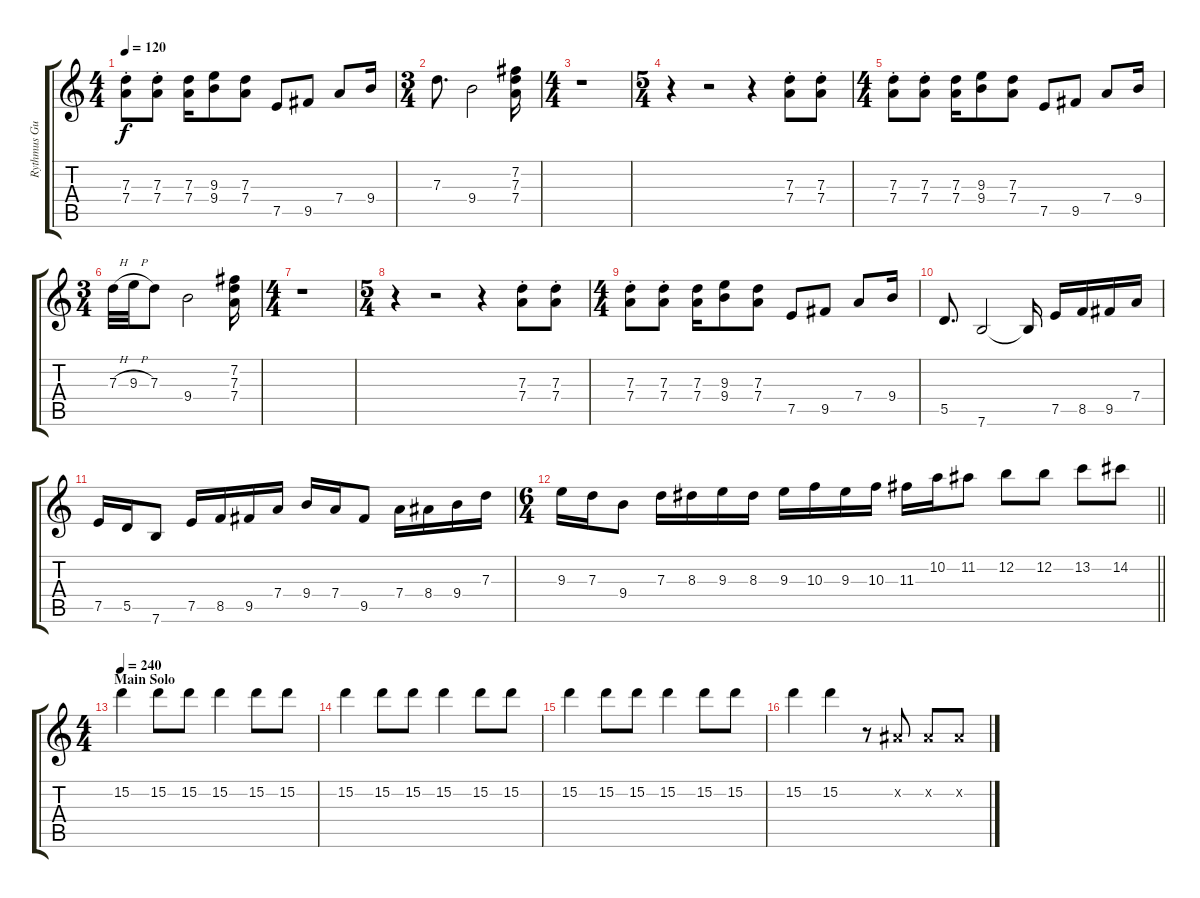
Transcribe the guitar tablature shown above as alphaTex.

\track ("Rythmus Guitar" "Rythmus Gu") {instrument distortionguitar}
\staff {score tabs}
\tuning (E4 B3 G3 D3 A2 E2) {hide}
\ts (4 4)
\tempo 120
\clef g2
\ks c
(7.3{st} 7.4{st}).8{dy f} (7.3{st} 7.4{st}).8 (7.3 7.4).16 (9.3 9.4).8 (7.3 7.4).8 7.5.8 9.5.8 7.4.8 9.4.16 |
\ts (3 4)
7.3.8{d} 9.4.2 (7.2 7.3 7.4).16 |
\ts (4 4)
r.1 |
\ts (5 4)
r.4 r.2 r.4 (7.3{st} 7.4{st}).8 (7.3{st} 7.4{st}).8 |
\ts (4 4)
(7.3{st} 7.4{st}).8 (7.3{st} 7.4{st}).8 (7.3 7.4).16 (9.3 9.4).8 (7.3 7.4).8 7.5.8 9.5.8 7.4.8 9.4.16 |
\ts (3 4)
7.3{h}.32 9.3{h}.32 7.3.8 9.4.2 (7.2 7.3 7.4).16 |
\ts (4 4)
r.1 |
\ts (5 4)
r.4 r.2 r.4 (7.3{st} 7.4{st}).8 (7.3{st} 7.4{st}).8 |
\ts (4 4)
(7.3{st} 7.4{st}).8 (7.3{st} 7.4{st}).8 (7.3 7.4).16 (9.3 9.4).8 (7.3 7.4).8 7.5.8 9.5.8 7.4.8 9.4.16 |
5.5.8{d} 7.6.2 7.6{t}.16 7.5.16 8.5.16 9.5.16 7.4.16 |
7.5.16 5.5.16 7.6.8 7.5.16 8.5.16 9.5.16 7.4.16 9.4.16 7.4.16 9.5.8 7.4.16 8.4.16 9.4.16 7.3.16 |
\ts (6 4)
\barLineRight lightlight
9.3.16 7.3.16 9.4.8 7.3.16 8.3.16 9.3.16 8.3.16 9.3.16 10.3.16 9.3.16 10.3.16 11.3.16 10.2.16 11.2.8 12.2.8 12.2.8 13.2.8 14.2.8 |
\ts (4 4)
\section ("" "Main Solo")
\tempo 240
15.2.4 15.2.8 15.2.8 15.2.4 15.2.8 15.2.8 |
15.2.4 15.2.8 15.2.8 15.2.4 15.2.8 15.2.8 |
15.2.4 15.2.8 15.2.8 15.2.4 15.2.8 15.2.8 |
15.2.4 15.2.4 r.8 -1.2{x}.8 -1.2{x}.8 -1.2{x}.8
